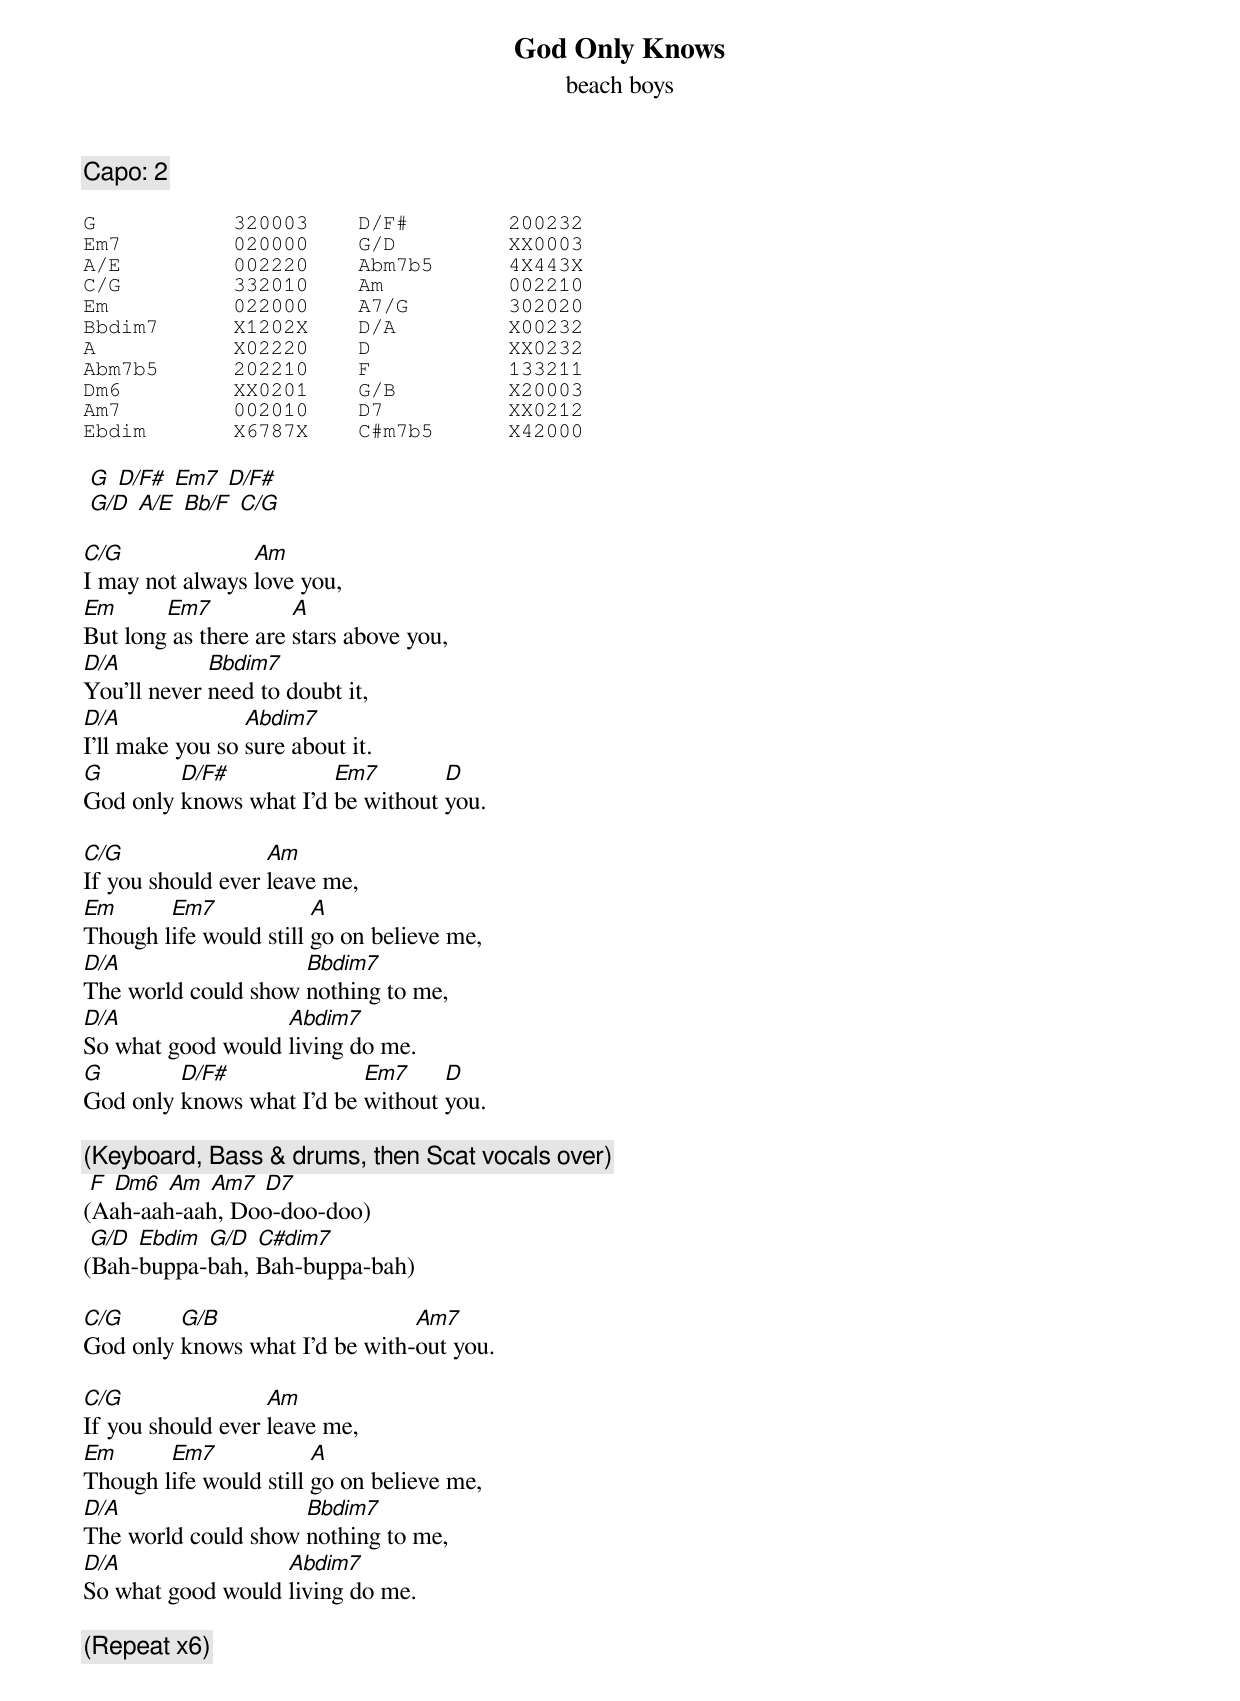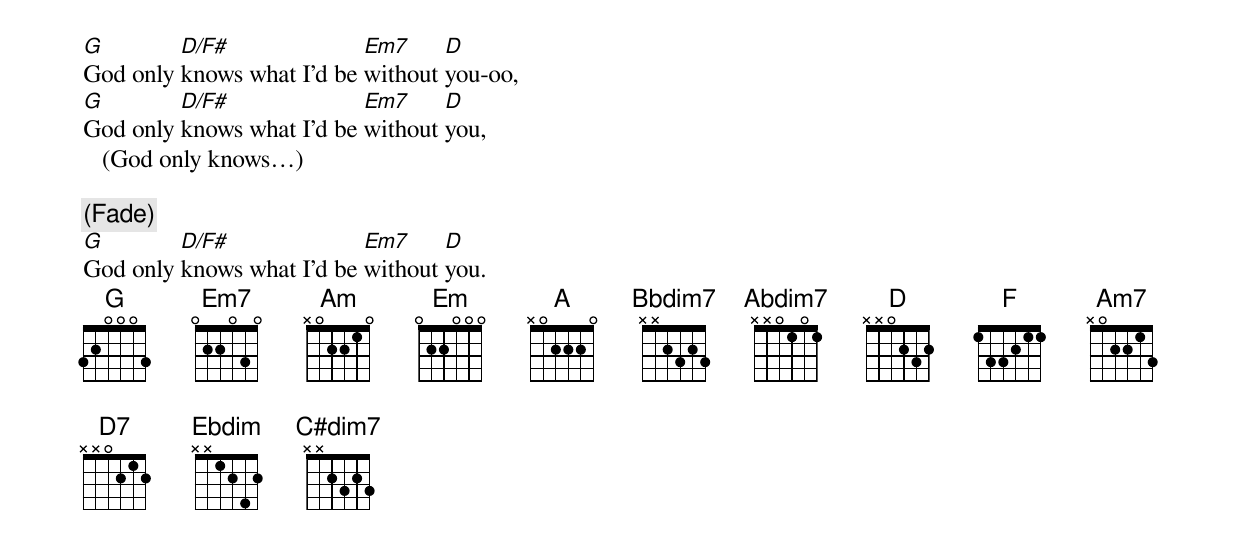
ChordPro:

{title: God Only Knows}
{subtitle: beach boys}
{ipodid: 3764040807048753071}
{c:Capo: 2}

{sot}
G           320003    D/F#        200232
Em7         020000    G/D         XX0003
A/E         002220    Abm7b5      4X443X
C/G         332010    Am          002210
Em          022000    A7/G        302020
Bbdim7      X1202X    D/A         X00232
A           X02220    D           XX0232
Abm7b5      202210    F           133211
Dm6         XX0201    G/B         X20003
Am7         002010    D7          XX0212
Ebdim       X6787X    C#m7b5      X42000
{eot}

 [G] [D/F#] [Em7] [D/F#]
 [G/D] [A/E] [Bb/F] [C/G]

[C/G]I may not always [Am]love you,
[Em]But long[Em7] as there are [A]stars above you,
[D/A]You’ll never [Bbdim7]need to doubt it,
[D/A]I'll make you so [Abm7(b5)]sure about it.
[G]God only [D/F#]knows what I'd [Em7]be without [D]you.

[C/G]If you should ever [Am]leave me,
[Em]Though l[Em7]ife would still [A]go on believe me,
[D/A]The world could show [Bbdim7]nothing to me,
[D/A]So what good would [Abm7(b5)]living do me.
[G]God only [D/F#]knows what I'd be [Em7]without [D]you.

{c:(Keyboard, Bass & drums, then Scat vocals over)}
 [F] [Dm6] [Am] [Am7] [D7]
(Aah-aah-aah, Doo-doo-doo)
 [G/D] [Ebdim] [G/D] [C#m7(b5)]
(Bah-buppa-bah, Bah-buppa-bah)

[C/G]God only [G/B]knows what I'd be with-[Am7]out you.

[C/G]If you should ever [Am]leave me,
[Em]Though l[Em7]ife would still [A]go on believe me,
[D/A]The world could show [Bbdim7]nothing to me,
[D/A]So what good would [Abm7(b5)]living do me.

{c: (Repeat x6)}
[G]God only [D/F#]knows what I'd be [Em7]without [D]you-oo,
[G]God only [D/F#]knows what I'd be [Em7]without [D]you,
   (God only knows…)

{c:(Fade)}
[G]God only [D/F#]knows what I'd be [Em7]without [D]you.
